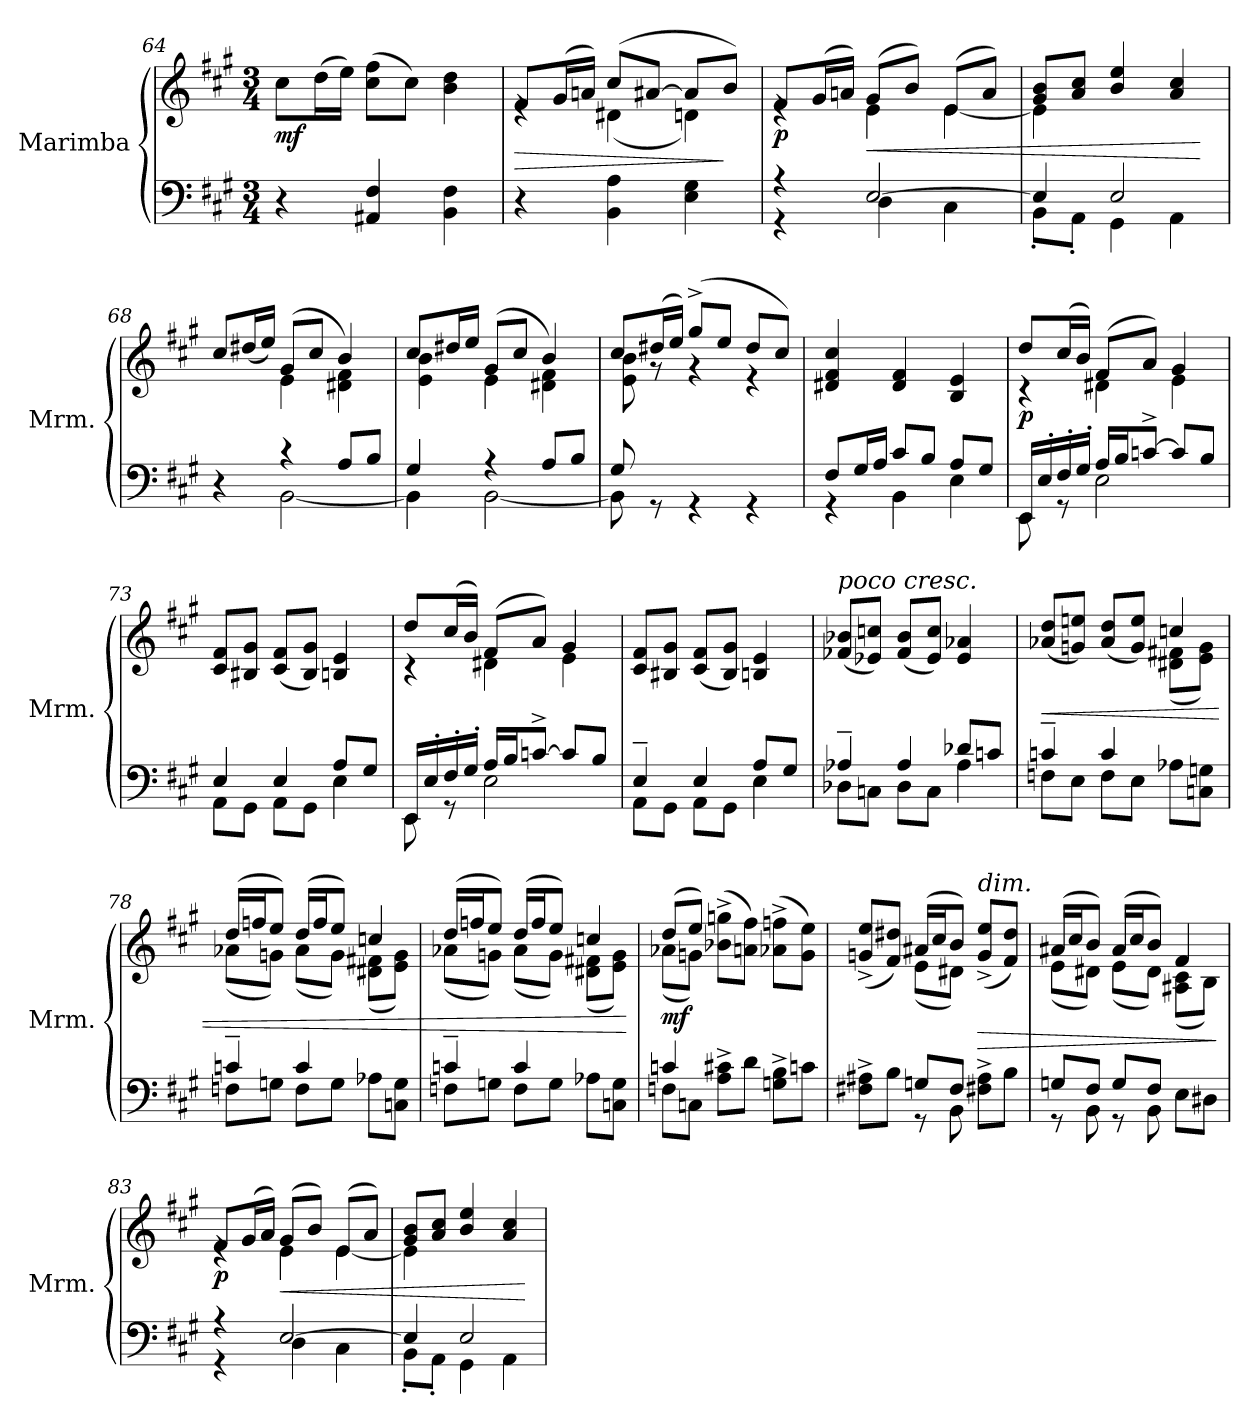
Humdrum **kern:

**kern	**kern	**dynam
*part1	*part1	*part1
*staff2	*staff1	*staff1/2
*I"Marimba	*	*
*I'Mrm.	*	*
!!LO:LB:g=z
*clefF4	*clefG2	*
*k[f#c#g#]	*k[f#c#g#]	*
*M3/4	*M3/4	*
=64	=64	=64
!	!	!LO:DY:b
4r	8cc#\L	mf
.	(16dd\L	.
.	16ee\JJ)	.
4AA#X/ 4F#/	(8cc#\ 8ff#\L	.
.	8cc#\J)	.
4BB\ 4F#\	4b\ 4dd\	.
=65	=65	=65
!	!	!LO:HP:b
*	*^	*
4r	8f#/L	4re	>
.	(16g#/L	.	.
.	16an/JJ)	.	.
4BB\ 4A\	(8cc#/L	(4d#X\	.
.	[8a#X/J	.	.
4E\ 4G#\	8a#/L]	4dn\)	.
.	8b/J)	.	]
=66	=66	=66	=66
*^	*	*	*
!	!	!	!	!LO:DY:b
4r	4r	8f#/L	4re	p
.	.	(16g#/L	.	.
.	.	16an/JJ)	.	.
!	!	!	!	!LO:HP:b
[2E/	4D\	(8g#/L	4e\	<
.	.	8b/J)	.	.
.	4C#\	(8e/L	[4e\	.
.	.	8a/J)	.	.
=67	=67	=67	=67	=67
4E/]	8BB'\L	8g#/ 8b/L	4e\]	.
.	8AA'\J	8a/ 8cc#/J	.	.
2E/	4GG#\	4b/ 4ee/	2ryy	.
.	4AA\	4a/ 4cc#/	.	.
*v	*v	*	*	*
*	*v	*v	*
.	.	[
=68	=68	=68
*^	*^	*
4r	4ryy	8cc#/L	4ryy	.
.	.	(16dd#X/L	.	.
.	.	16ee/JJ)	.	.
4r	[2BB\	(8g#/L	4e\	.
.	.	8cc#/J	.	.
8A/L	.	4b/)	4d#X\ 4f#\	.
8B/J	.	.	.	.
!!LO:PB:g=z	!!
=69	=69	=69	=69	=69
4G#/	4BB\]	8cc#/L	4e\ 4b\	.
.	.	16dd#X/L	.	.
.	.	16ee/JJ	.	.
4r	[2BB\	(8g#/L	4e\	.
.	.	8cc#/J	.	.
8A/L	.	4b/)	4d#X\ 4f#\	.
8B/J	.	.	.	.
=70	=70	=70	=70	=70
8G#/	8BB\]	8cc#/L	8e\ 8b\	.
8rGG	2ryy	(16dd#X/L	8r	.
.	.	16ee/JJ)	.	.
4rGG	.	(8gg#^/L	4r	.
.	.	8ee/J	.	.
4rGG	.	8dd#/L	4r	.
.	8ryy	8cc#/J)	.	.
*	*	*v	*v	*
=71	=71	=71	=71
8F#/L	4r	4d#X/ 4f#/ 4cc#/	.
16G#/L	.	.	.
16A/JJ	.	.	.
8c#/L	4BB\	4d#/ 4f#/	.
8B/J	.	.	.
8A/L	4E\	4B/ 4e/	.
8G#/J	.	.	.
=72	=72	=72	=72
*	*	*^	*
!	!	!	!	!LO:DY:b
16EE/LL	(8EE\	8dd/L	4r	p
16E'/	.	.	.	.
16F#'/	8r	(16cc#/L	.	.
16G#'/JJ	.	16b/JJ)	.	.
16A/LL	2E\	(8f#/L	4d#X\	.
16B/J	.	.	.	.
[8cn^/J	.	8a/J)	.	.
8c/L]	.	4g#/	4e\	.
8B/J	.	.	.	.
*	*	*v	*v	*
!!LO:LB:g=z
=73	=73	=73	=73
4E/	8AA\L	8c#/ 8f#/L	.
.	8GG#\J	8B#X/ 8g#/J)	.
4E/	8AA\L	(8c#/ 8f#/L	.
.	8GG#\J	8B#/ 8g#/J)	.
8A/L	4E\	4Bn/ 4e/	.
8G#/J	.	.	.
=74	=74	=74	=74
*	*	*^	*
16EE/LL	(8EE\	8dd/L	4r	.
16E'/	.	.	.	.
16F#'/	8r	(16cc#/L	.	.
16G#'/JJ	.	16b/JJ)	.	.
16A/LL	2E\	(8f#/L	4d#X\	.
16B/J	.	.	.	.
[8cn^/J	.	8a/J)	.	.
8c/L]	.	4g#/	4e\	.
8B/J	.	.	.	.
*	*	*v	*v	*
=75	=75	=75	=75
4E~/	8AA\L	8c#/ 8f#/L	.
.	8GG#\J	8B#X/ 8g#/J)	.
4E/	8AA\L	(8c#/ 8f#/L	.
.	8GG#\J	8B#/ 8g#/J)	.
8A/L	4E\	4Bn/ 4e/	.
8G#/J	.	.	.
=76	=76	=76	=76
!	!	!LO:TX:a:i:t=poco cresc.	!
4A-X~/	8D-X\L	(8f-X/ 8b-X/L	.
.	8Cn\J	8e-X/ 8ccn/J)	.
4A-/	8D-\L	(8f-/ 8b-/L	.
.	8C\J	8e-/ 8cc/J)	.
8d-X/L	4A-\	4e-/ 4a-X/	.
8cn/J	.	.	.
!!LO:LB:g=z
=77	=77	=77	=77
!	!	!	!LO:HP:b
*	*	*^	*
4cn~/	8Fn\L	(8a-X/ 8dd/L	2ryy	<
.	8E\J	8gn/ 8een/J)	.	.
4c/	8F\L	(8a-/ 8dd/L	.	.
.	8E\J	8g/ 8ee/J)	.	.
8A-X\L	4ryy	4ccn/	(8d#X\ 8f#X\L	.
8Cn\ 8Gn\J	.	.	8e\ 8g\J)	.
=78	=78	=78	=78	=78
4cn~/	8Fn\L	(16dd/LL	(8a-X\L	.
.	.	16ffn/J	.	.
.	8Gn\J	8ee/J)	8gn\J)	.
4c/	8F\L	(16dd/LL	(8a-\L	.
.	.	16ff/J	.	.
.	8G\J	8ee/J)	8g\J)	.
8A-X\L	4ryy	4ccn/	(8d#X\ 8f#X\L	.
8Cn\ 8G\J	.	.	8e\ 8g\J)	.
=79	=79	=79	=79	=79
4cn~/	8Fn\L	(16dd/LL	(8a-X\L	.
.	.	16ffn/J	.	.
.	8Gn\J	8ee/J)	8gn\J)	.
4c/	8F\L	(16dd/LL	(8a-\L	.
.	.	16ff/J	.	.
.	8G\J	8ee/J)	8g\J)	.
8A-X\L	4ryy	4ccn/	(8d#X\ 8f#X\L	.
8Cn\ 8G\J	.	.	8e\ 8g\J)	.
*v	*v	*	*	*
*	*v	*v	*
.	.	[
!!LO:LB:g=z
=80	=80	=80
*^	*^	*
!	!	!	!	!LO:DY:b
4cn/	8Fn\L	(8dd/L	(8a-X\L	mf
.	8Cn\J	8ee/J)	8gn\J)	.
8A\^ 8c#X\^L	2ryy	(>8b-X\^ 8ggn\^L	2ryy	.
8d\J	.	8an\ 8ff#\J)	.	.
8Gn\^ 8B\^L	.	(>8a-X\^ 8ffn\^L	.	.
8cn\J	.	8g\ 8ee\J)	.	.
=81	=81	=81	=81	=81
8F#X\^ 8A#X\^L	4ryy	(8gn/^ 8ee/^L	4ryy	.
8B\J	.	8f#/ 8dd#X/J)	.	.
8Gn/L	8r	(16a#X/LL	(8e\L	.
.	.	16cc#/J	.	.
8F#/J	8BB\	8b/J)	8d#X\J)	.
!	!	!LO:TX:a:i:t=dim.	!	!
!	!	!	!	!LO:HP:b
8F#X\^ 8A#\^L	4ryy	(8g/^ 8ee/^L	4ryy	>
8B\J	.	8f#/ 8dd#/J)	.	.
=82	=82	=82	=82	=82
8Gn/L	8r	(16a#X/LL	(8e\L	.
.	.	16cc#/J	.	.
8F#/J	8BB\	8b/J)	8d#X\J)	.
8G/L	8r	(16a#/LL	(8e\L	.
.	.	16cc#/J	.	.
8F#/J	8BB\	8b/J)	8d#\J)	.
8E\L	4ryy	4f#/	(8A#X\ 8c#\L	.
8D#X\J	.	.	8B\J)	.
*v	*v	*	*	*
*	*v	*v	*
.	.	]
=83	=83	=83
*^	*^	*
!	!	!	!	!LO:DY:b
4r	4r	8f#/L	4re	p
.	.	(16g#/L	.	.
.	.	16a/JJ)	.	.
!	!	!	!	!LO:HP:b
[2E/	4D\	(8g#/L	4e\	<
.	.	8b/J)	.	.
.	4C#\	(8e/L	[4e\	.
.	.	8a/J)	.	.
!!LO:LB:g=z	!!
=84	=84	=84	=84	=84
4E/]	8BB'\L	8g#/ 8b/L	4e\]	.
.	8AA'\J	8a/ 8cc#/J	.	.
2E/	4GG#\	4b/ 4ee/	2ryy	.
.	4AA\	4a/ 4cc#/	.	.
*v	*v	*	*	*
*	*v	*v	*
.	.	[
=	=	=
*-	*-	*-
